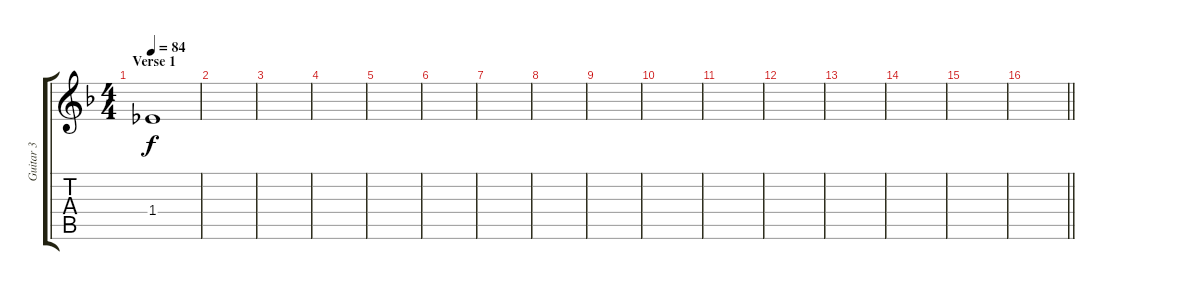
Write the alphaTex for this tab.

\track ("Guitar 3" "Guitar 3") {instrument electricguitarjazz}
\staff {score tabs}
\tuning (E4 B3 G3 D3 A2 E2) {hide}
\ts (4 4)
\section ("" "Verse 1")
\tempo 84
\clef g2
\ks f
1.4.1{dy f} |
|
|
|
|
|
|
|
|
|
|
|
|
|
|
\barLineRight lightlight
